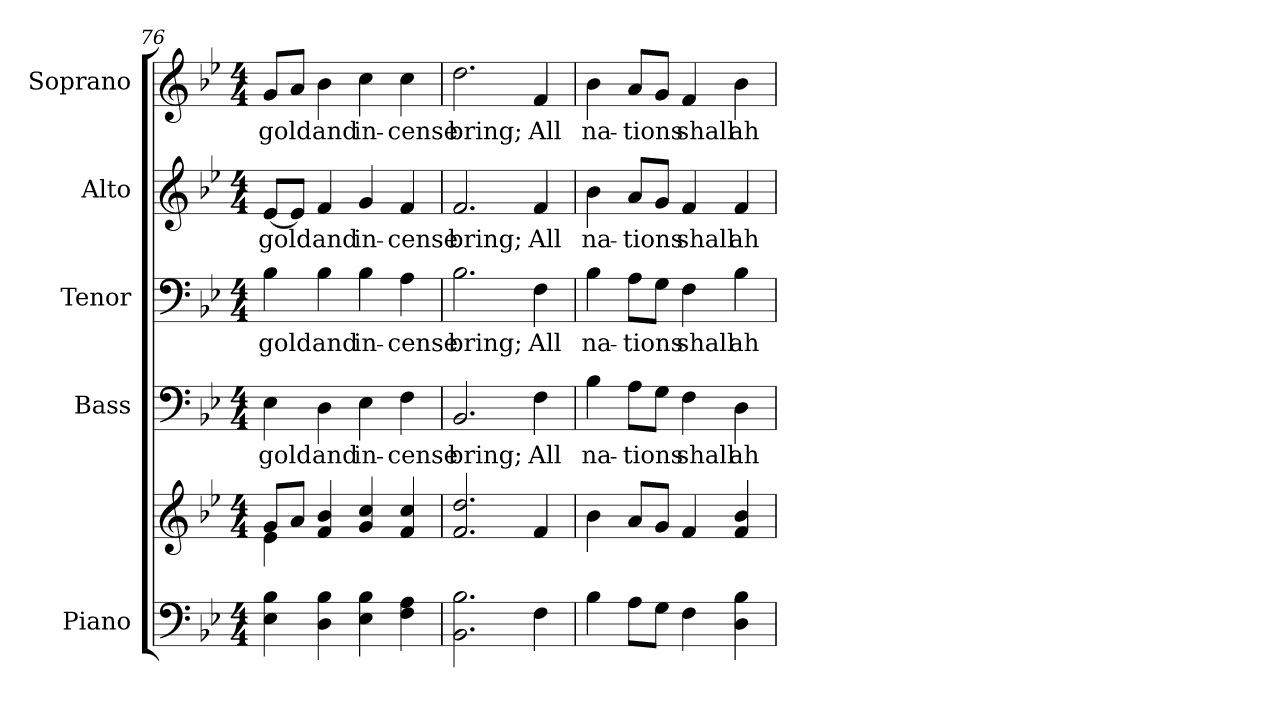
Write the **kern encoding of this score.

**kern	**kern	**kern	**text	**kern	**text	**kern	**text	**kern	**text
*part5	*part5	*part4	*part4	*part3	*part3	*part2	*part2	*part1	*part1
*staff6	*staff5	*staff4	*staff4	*staff3	*staff3	*staff2	*staff2	*staff1	*staff1
*I"Piano	*	*I"Bass	*	*I"Tenor	*	*I"Alto	*	*I"Soprano	*
*I'Pno.	*	*I'B.	*	*I'T.	*	*I'A.	*	*I'S.	*
!!LO:PB:g=z
*clefF4	*clefG2	*clefF4	*	*clefF4	*	*clefG2	*	*clefG2	*
*k[b-e-]	*k[b-e-]	*k[b-e-]	*	*k[b-e-]	*	*k[b-e-]	*	*k[b-e-]	*
*B-:	*B-:	*B-:	*	*B-:	*	*B-:	*	*B-:	*
*M4/4	*M4/4	*M4/4	*	*M4/4	*	*M4/4	*	*M4/4	*
=76	=76	=76	=76	=76	=76	=76	=76	=76	=76
*	*^	*	*	*	*	*	*	*	*
!	!	!	!	!LO:LY:b:color=#000000	!	!	!	!	!	!
!	!	!	!	!	!	!LO:LY:b:color=#000000	!	!	!	!
!	!	!	!	!	!	!	!	!LO:LY:b:color=#000000	!	!
!	!	!	!	!	!	!	!	!	!	!LO:LY:b:color=#000000
4E-i\ 4B-i	8gi/L	4e-i\	4E-i\	gold	4B-i\	gold	[<8e-i/L	gold	8gi/L	gold
.	8ai/J	.	.	.	.	.	8e-i/J]	.	8ai/J	.
!	!	!	!	!LO:LY:b:color=#000000	!	!	!	!	!	!
!	!	!	!	!	!	!LO:LY:b:color=#000000	!	!	!	!
!	!	!	!	!	!	!	!	!LO:LY:b:color=#000000	!	!
!	!	!	!	!	!	!	!	!	!	!LO:LY:b:color=#000000
4Di\ 4B-i	4fi/ 4b-i	4ryy	4Di\	and	4B-i\	and	4fi/	and	4b-i\	and
!	!	!	!	!LO:LY:b:color=#000000	!	!	!	!	!	!
!	!	!	!	!	!	!LO:LY:b:color=#000000	!	!	!	!
!	!	!	!	!	!	!	!	!LO:LY:b:color=#000000	!	!
!	!	!	!	!	!	!	!	!	!	!LO:LY:b:color=#000000
4E-i\ 4B-i	4gi/ 4cci	2ryy	4E-i\	in-	4B-i\	in-	4gi/	in-	4cci\	in-
!	!	!	!	!LO:LY:b:color=#000000	!	!	!	!	!	!
!	!	!	!	!	!	!LO:LY:b:color=#000000	!	!	!	!
!	!	!	!	!	!	!	!	!LO:LY:b:color=#000000	!	!
!	!	!	!	!	!	!	!	!	!	!LO:LY:b:color=#000000
4Fi\ 4Ai	4fi/ 4cci	.	4Fi\	-cense	4Ai\	-cense	4fi/	-cense	4cci\	-cense
*	*v	*v	*	*	*	*	*	*	*	*
=77	=77	=77	=77	=77	=77	=77	=77	=77	=77
!	!	!	!LO:LY:b:color=#000000	!	!	!	!	!	!
!	!	!	!	!	!LO:LY:b:color=#000000	!	!	!	!
!	!	!	!	!	!	!	!LO:LY:b:color=#000000	!	!
!	!	!	!	!	!	!	!	!	!LO:LY:b:color=#000000
2.BB-i\ 2.B-i	2.fi/ 2.ddi	2.BB-i/	bring;	2.B-i\	bring;	2.fi/	bring;	2.ddi\	bring;
!	!	!	!LO:LY:b:color=#000000	!	!	!	!	!	!
!	!	!	!	!	!LO:LY:b:color=#000000	!	!	!	!
!	!	!	!	!	!	!	!LO:LY:b:color=#000000	!	!
!	!	!	!	!	!	!	!	!	!LO:LY:b:color=#000000
4Fi\	4fi/	4Fi\	All	4Fi\	All	4fi/	All	4fi/	All
!!LO:PB:g=z
=78	=78	=78	=78	=78	=78	=78	=78	=78	=78
!	!	!	!LO:LY:b:color=#000000	!	!	!	!	!	!
!	!	!	!	!	!LO:LY:b:color=#000000	!	!	!	!
!	!	!	!	!	!	!	!LO:LY:b:color=#000000	!	!
!	!	!	!	!	!	!	!	!	!LO:LY:b:color=#000000
4B-i\	4b-i\	4B-i\	na-	4B-i\	na-	4b-i\	na-	4b-i\	na-
!	!	!	!LO:LY:b:color=#000000	!	!	!	!	!	!
!	!	!	!	!	!LO:LY:b:color=#000000	!	!	!	!
!	!	!	!	!	!	!	!LO:LY:b:color=#000000	!	!
!	!	!	!	!	!	!	!	!	!LO:LY:b:color=#000000
8Ai\L	8ai/L	8Ai\L	-tions	8Ai\L	-tions	8ai/L	-tions	8ai/L	-tions
8Gi\J	8gi/J	8Gi\J	.	8Gi\J	.	8gi/J	.	8gi/J	.
!	!	!	!LO:LY:b:color=#000000	!	!	!	!	!	!
!	!	!	!	!	!LO:LY:b:color=#000000	!	!	!	!
!	!	!	!	!	!	!	!LO:LY:b:color=#000000	!	!
!	!	!	!	!	!	!	!	!	!LO:LY:b:color=#000000
4Fi\	4fi/	4Fi\	shall	4Fi\	shall	4fi/	shall	4fi/	shall
!	!	!	!LO:LY:b:color=#000000	!	!	!	!	!	!
!	!	!	!	!	!LO:LY:b:color=#000000	!	!	!	!
!	!	!	!	!	!	!	!LO:LY:b:color=#000000	!	!
!	!	!	!	!	!	!	!	!	!LO:LY:b:color=#000000
4Di\ 4B-i	4fi/ 4b-i	4Di\	ah	4B-i\	ah	4fi/	ah	4b-i\	ah
=	=	=	=	=	=	=	=	=	=
*-	*-	*-	*-	*-	*-	*-	*-	*-	*-
